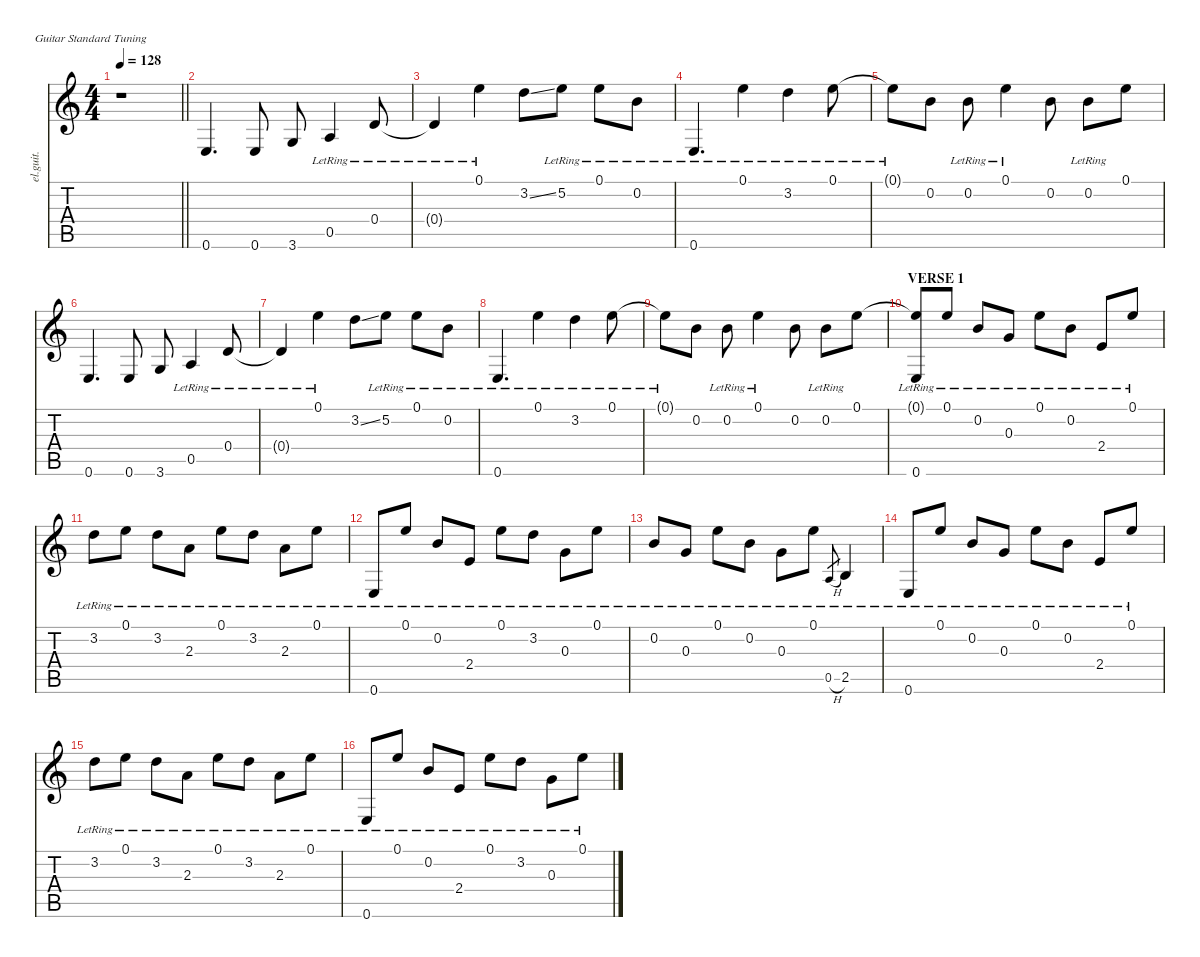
\defaultSystemsLayout 4
\hideDynamics
\bracketExtendMode nobrackets
\otherSystemsTrackNameOrientation horizontal
\track ("Gtr.1" "el.guit.") {defaultSystemsLayout 8 instrument electricguitarclean}
\staff {score tabs}
\tuning (E4 B3 G3 D3 A2 E2)
\ts (4 4)
\tempo 128
\clef g2
\barLineRight lightlight
\ks c
r.1{dy ff instrument electricguitarclean beam Down} |
0.6.4{d beam Up} 0.6.8{dy mf beam Up} 3.6.8{dy f beam Up} 0.5{lr}.4{dy ff beam Up} 0.4{lr}.8{dy fff beam Up} |
0.4{lr t}.4{dy f beam Up} 0.1{lr}.4{dy ff beam Down} 3.2{ss}.8{dy mf beam Down} 5.2{lr}.8{beam Down} 0.1{lr}.8{dy f beam Down} 0.2{lr}.8{dy mp beam Down} |
0.6{lr}.4{d dy ff beam Up} 0.1{lr}.4{beam Down} 3.2{lr}.4{dy mp beam Down} 0.1{lr}.8{dy ff beam Down} |
0.1{lr t}.8{dy f beam Down} 0.2.8{dy mf beam Down} 0.2{lr}.8{dy f beam Down} 0.1{lr}.4{dy fff beam Down} 0.2.8{dy f beam Down} 0.2{lr}.8{dy mf beam Down} 0.1.8{dy mp beam Down} |
0.6.4{d dy ff beam Up} 0.6.8{dy mf beam Up} 3.6.8{dy f beam Up} 0.5{lr}.4{dy ff beam Up} 0.4{lr}.8{dy fff beam Up} |
0.4{lr t}.4{dy f beam Up} 0.1{lr}.4{dy ff beam Down} 3.2{ss}.8{dy mf beam Down} 5.2{lr}.8{beam Down} 0.1{lr}.8{dy f beam Down} 0.2{lr}.8{dy mp beam Down} |
0.6{lr}.4{d dy ff beam Up} 0.1{lr}.4{beam Down} 3.2{lr}.4{dy mp beam Down} 0.1{lr}.8{dy ff beam Down} |
0.1{lr t}.8{dy f beam Down} 0.2.8{dy mf beam Down} 0.2{lr}.8{dy f beam Down} 0.1{lr}.4{dy fff beam Down} 0.2.8{dy f beam Down} 0.2{lr}.8{dy mf beam Down} 0.1.8{dy mp beam Down} |
\section ("" "VERSE 1")
\tempo (127 hide)
(0.6{lr} 0.1{t}).8{dy f beam Up} 0.1{lr}.8{beam Up} 0.2{lr}.8{beam Up} 0.3{lr}.8{beam Up} 0.1{lr}.8{beam Down} 0.2{lr}.8{beam Down} 2.4{lr}.8{beam Up} 0.1{lr}.8{beam Up} |
3.2{lr}.8{beam Down} 0.1{lr}.8{beam Down} 3.2{lr}.8{beam Down} 2.3{lr}.8{beam Down} 0.1{lr}.8{beam Down} 3.2{lr}.8{beam Down} 2.3{lr}.8{beam Down} 0.1{lr}.8{beam Down} |
0.6{lr}.8{beam Up} 0.1{lr}.8{beam Up} 0.2{lr}.8{beam Up} 2.4{lr}.8{beam Up} 0.1{lr}.8{beam Down} 3.2{lr}.8{beam Down} 0.3{lr}.8{beam Down} 0.1{lr}.8{beam Down} |
0.2{lr}.8{beam Up} 0.3{lr}.8{beam Up} 0.1{lr}.8{beam Down} 0.2{lr}.8{beam Down} 0.3{lr}.8{beam Down} 0.1{lr}.8{beam Down} 0.5{h lr}.8{gr dy mf beam Up} 2.5{lr}.4{dy f beam Up} |
0.6{lr}.8{beam Up} 0.1{lr}.8{beam Up} 0.2{lr}.8{beam Up} 0.3{lr}.8{beam Up} 0.1{lr}.8{beam Down} 0.2{lr}.8{beam Down} 2.4{lr}.8{beam Up} 0.1{lr}.8{beam Up} |
3.2{lr}.8{beam Down} 0.1{lr}.8{beam Down} 3.2{lr}.8{beam Down} 2.3{lr}.8{beam Down} 0.1{lr}.8{beam Down} 3.2{lr}.8{beam Down} 2.3{lr}.8{beam Down} 0.1{lr}.8{beam Down} |
0.6{lr}.8{beam Up} 0.1{lr}.8{beam Up} 0.2{lr}.8{beam Up} 2.4{lr}.8{beam Up} 0.1{lr}.8{beam Down} 3.2{lr}.8{beam Down} 0.3{lr}.8{beam Down} 0.1{lr}.8{beam Down}
